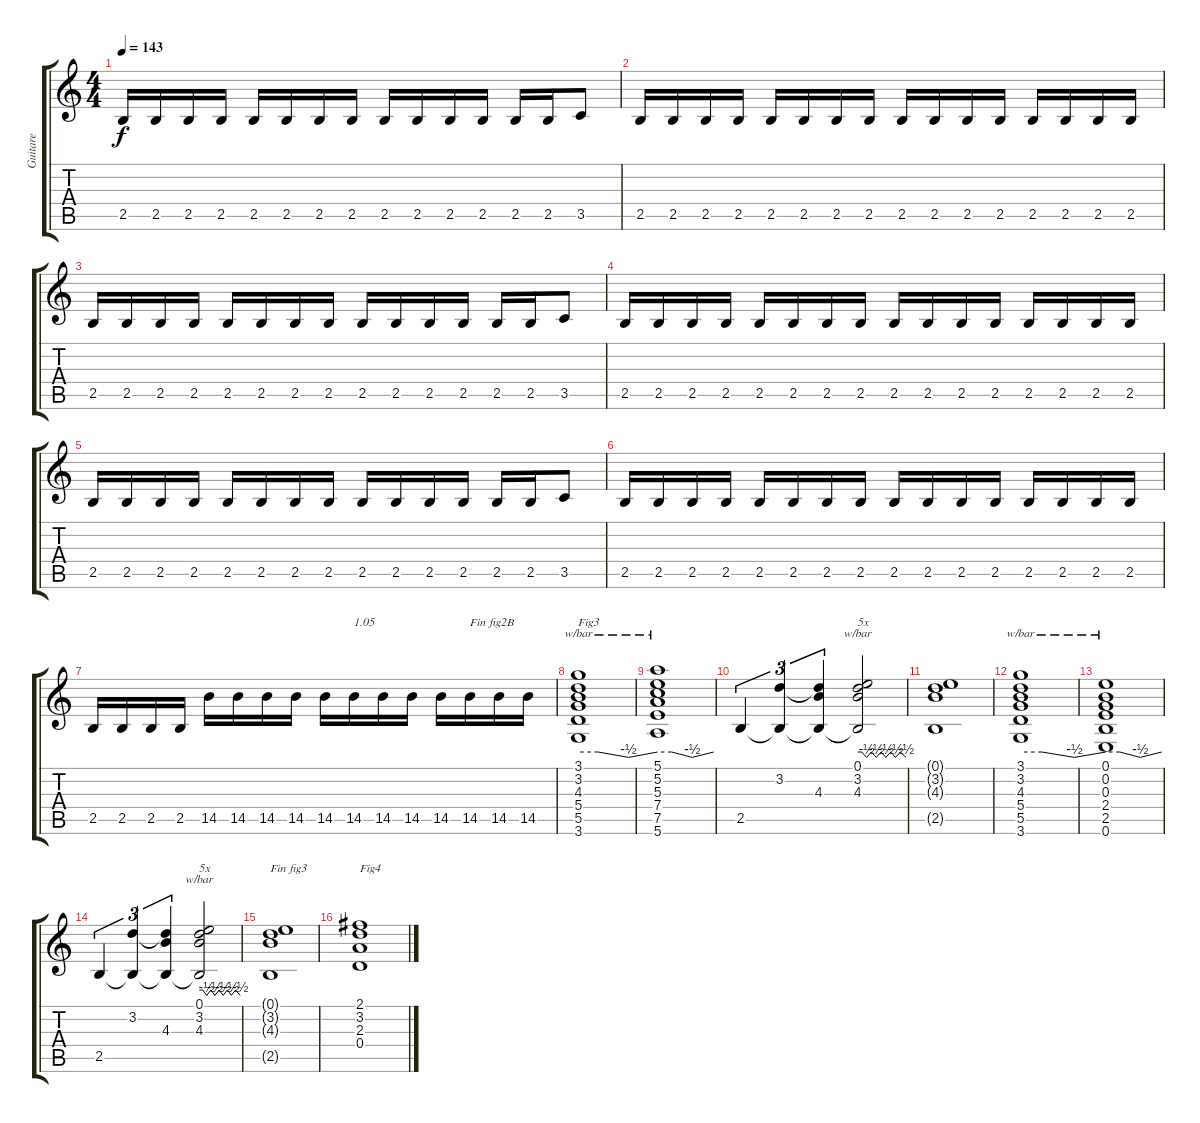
\track ("Guitare" "Guitare") {instrument distortionguitar}
\staff {score tabs}
\tuning (E4 B3 G3 D3 A2 E2) {hide}
\ts (4 4)
\tempo 143
\clef g2
\ks c
2.5.16{dy f} 2.5.16 2.5.16 2.5.16 2.5.16 2.5.16 2.5.16 2.5.16 2.5.16 2.5.16 2.5.16 2.5.16 2.5.16 2.5.16 3.5.8 |
2.5.16 2.5.16 2.5.16 2.5.16 2.5.16 2.5.16 2.5.16 2.5.16 2.5.16 2.5.16 2.5.16 2.5.16 2.5.16 2.5.16 2.5.16 2.5.16 |
2.5.16 2.5.16 2.5.16 2.5.16 2.5.16 2.5.16 2.5.16 2.5.16 2.5.16 2.5.16 2.5.16 2.5.16 2.5.16 2.5.16 3.5.8 |
2.5.16 2.5.16 2.5.16 2.5.16 2.5.16 2.5.16 2.5.16 2.5.16 2.5.16 2.5.16 2.5.16 2.5.16 2.5.16 2.5.16 2.5.16 2.5.16 |
2.5.16 2.5.16 2.5.16 2.5.16 2.5.16 2.5.16 2.5.16 2.5.16 2.5.16 2.5.16 2.5.16 2.5.16 2.5.16 2.5.16 3.5.8 |
2.5.16 2.5.16 2.5.16 2.5.16 2.5.16 2.5.16 2.5.16 2.5.16 2.5.16 2.5.16 2.5.16 2.5.16 2.5.16 2.5.16 2.5.16 2.5.16 |
2.5.16 2.5.16 2.5.16 2.5.16 14.5.16 14.5.16 14.5.16 14.5.16 14.5.16 14.5.16{txt "1.05"} 14.5.16 14.5.16 14.5.16 14.5.16{txt "Fin fig2B"} 14.5.16 14.5.16 |
(3.1 3.2 4.3 5.4 5.5 3.6).1{tbe (custom default 0 0 15 0 38 -2 60 0) txt "Fig3"} |
(5.1 5.2 5.3 7.4 7.5 5.6).1{tbe (custom default 0 0 15 0 37 -2 60 0)} |
2.5.4{tu (3 2)} (3.2 2.5{t}).4{tu (3 2)} (3.2{t} 4.3 2.5{t}).4{tu (3 2)} (0.1 3.2 4.3 2.5{t}).2{tbe (custom default 0 0 5 0 11 -2 17 0 23 -2 29 0 35 -2 41 0 47 -2 53 0 60 -2) txt "5x"} |
(0.1{t} 3.2{t} 4.3{t} 2.5{t}).1 |
(3.1 3.2 4.3 5.4 5.5 3.6).1{tbe (custom default 0 0 15 0 38 -2 60 0)} |
(0.1 0.2 0.3 2.4 2.5 0.6).1{tbe (custom default 0 0 15 0 37 -2 60 0)} |
2.5.4{tu (3 2)} (3.2 2.5{t}).4{tu (3 2)} (3.2{t} 4.3 2.5{t}).4{tu (3 2)} (0.1 3.2 4.3 2.5{t}).2{tbe (custom default 0 0 5 0 11 -2 17 0 23 -2 29 0 35 -2 41 0 47 -2 53 0 60 -2) txt "5x"} |
(0.1{t} 3.2{t} 4.3{t} 2.5{t}).1{txt "Fin fig3"} |
(2.1 3.2 2.3 0.4).1{txt "Fig4"}
